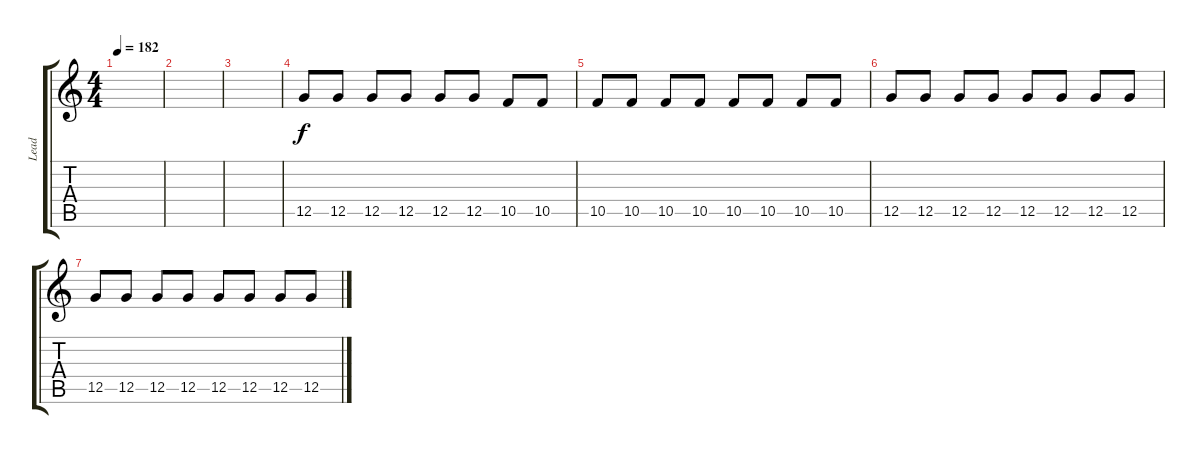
\track ("Lead" "Lead") {instrument distortionguitar}
\staff {score tabs}
\tuning (D4 A3 F3 C3 G2 C2) {hide}
\ts (4 4)
\tempo 182
\clef g2
\ks c
|
|
|
12.5.8 12.5.8 12.5.8 12.5.8 12.5.8 12.5.8 10.5.8 10.5.8 |
10.5.8 10.5.8 10.5.8 10.5.8 10.5.8 10.5.8 10.5.8 10.5.8 |
12.5.8 12.5.8 12.5.8 12.5.8 12.5.8 12.5.8 12.5.8 12.5.8 |
12.5.8 12.5.8 12.5.8 12.5.8 12.5.8 12.5.8 12.5.8 12.5.8
